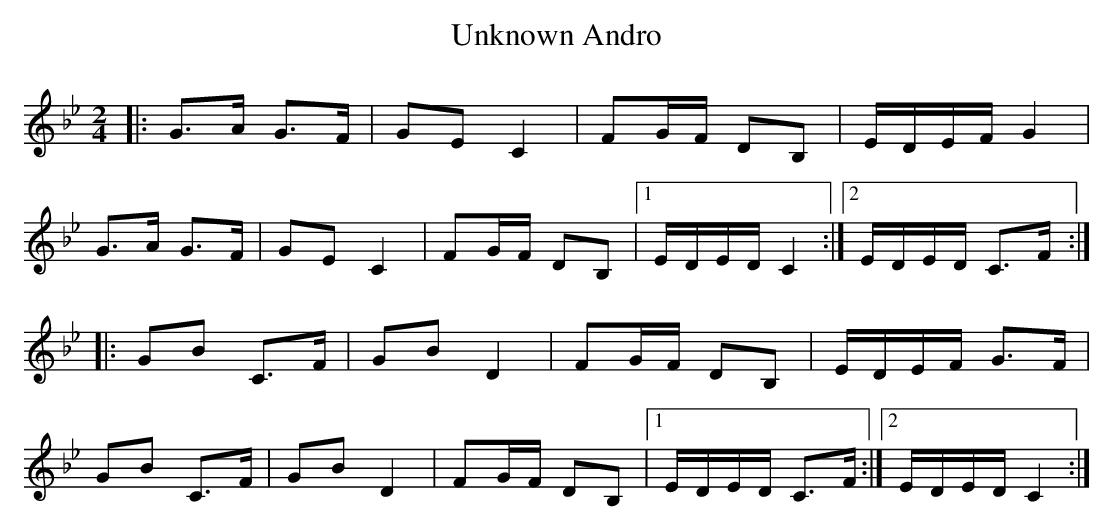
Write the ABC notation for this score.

X:1
T:Unknown Andro
M:2/4
L:1/8
K:Cdor
|:G>A G>F|GE C2|FG/F/ DB,|E/D/E/F/ G2|
G>A G>F|GE C2|FG/F/ DB,|1 E/D/E/D/ C2:|2 E/D/E/D/ C>F:|
|:GB C>F|GB D2|FG/F/ DB,|E/D/E/F/ G>F|
GB C>F|GB D2|FG/F/ DB,|1 E/D/E/D/ C>F:|2 E/D/E/D/ C2:|
